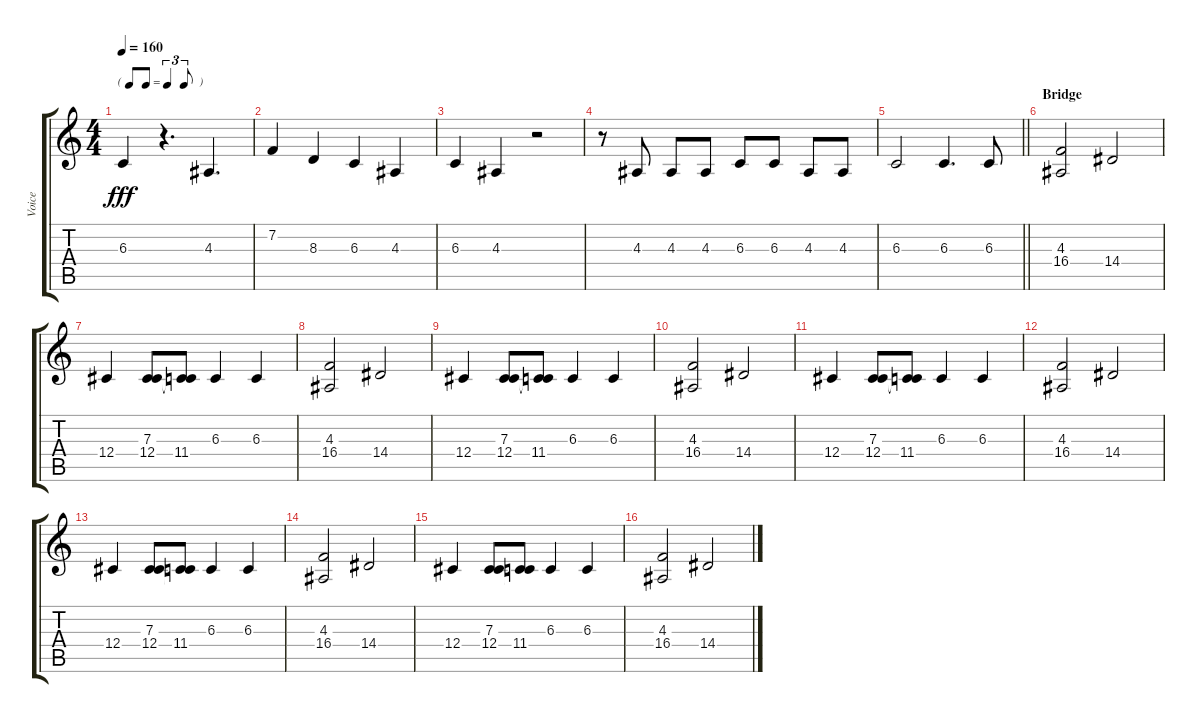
\track ("Voice" "Voice") {instrument lead6voice}
\staff {score tabs}
\tuning (Eb4 Bb3 Gb3 Db3 Ab2 Eb2) {hide}
\ts (4 4)
\tf triplet8th
\tempo 160
\clef g2
\ks c
6.3{t}.4{dy fff} r.4{d} 4.3.4{d} |
7.2.4 8.3.4 6.3.4 4.3.4 |
6.3.4 4.3.4 r.2 |
r.8 4.3.8 4.3.8 4.3.8 6.3.8 6.3.8 4.3.8 4.3.8 |
\barLineRight lightlight
6.3.2 6.3.4{d} 6.3.8 |
\section ("" "Bridge")
(4.3 16.4).2 14.4.2 |
12.4.4 (7.3 12.4).8 (7.3{t} 11.4).8 6.3.4 6.3.4 |
(4.3 16.4).2 14.4.2 |
12.4.4 (7.3 12.4).8 (7.3{t} 11.4).8 6.3.4 6.3.4 |
(4.3 16.4).2 14.4.2 |
12.4.4 (7.3 12.4).8 (7.3{t} 11.4).8 6.3.4 6.3.4 |
(4.3 16.4).2 14.4.2 |
12.4.4 (7.3 12.4).8 (7.3{t} 11.4).8 6.3.4 6.3.4 |
(4.3 16.4).2 14.4.2 |
12.4.4 (7.3 12.4).8 (7.3{t} 11.4).8 6.3.4 6.3.4 |
(4.3 16.4).2 14.4.2
